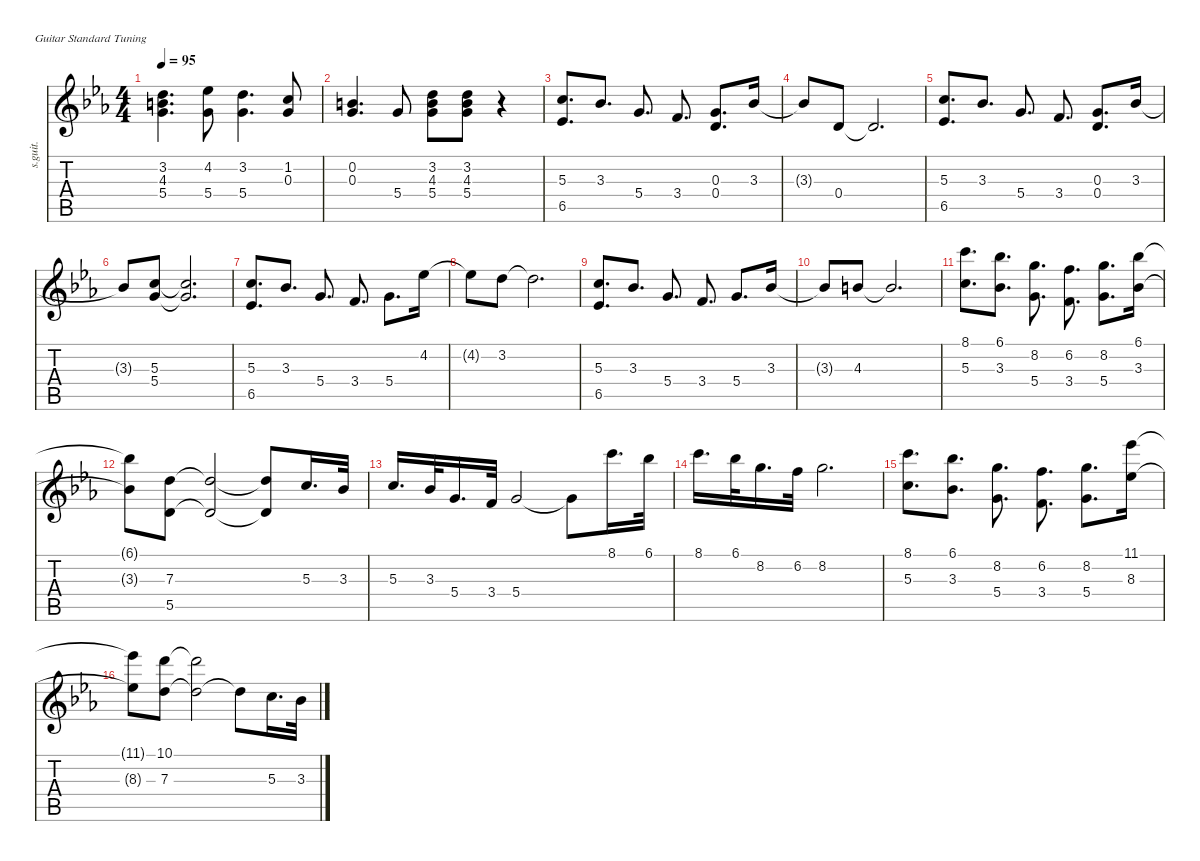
\defaultSystemsLayout 4
\hideDynamics
\bracketExtendMode nobrackets
\track ("melody" "s.guit.") {defaultSystemsLayout 4 instrument acousticguitarsteel}
\staff {score tabs}
\tuning (E4 B3 G3 D3 A2 E2)
\ts (4 4)
\tempo 95
\clef g2
\ks eb
(5.4{acc forcenatural} 4.3{acc forcenatural} 3.2{acc forcenatural}).4{d dy mf beam Down} (5.4{acc forcenatural} 4.2{acc b}).8{beam Down} (3.2{acc forcenatural} 5.4{acc forcenatural}).4{d beam Down} (1.2{acc forcenatural} 0.3{acc forcenatural}).8{beam Up} |
(0.2{acc forcenatural} 0.3{acc forcenatural}).4{d beam Up} 5.4{acc forcenatural}.8{beam Up} (5.4{acc forcenatural} 4.3{acc forcenatural} 3.2{acc forcenatural}).8{beam Down} (3.2{acc forcenatural} 4.3{acc forcenatural} 5.4{acc forcenatural}).8{beam Down} r.4{beam Down} |
(5.3{acc forcenatural} 6.5{acc b}).8{d beam Up} 3.3{acc b}.8{d beam Up} 5.4{acc forcenatural}.8{d beam Up} 3.4{acc forcenatural}.8{d beam Up} (0.4{acc forcenatural} 0.3{acc forcenatural}).8{d beam Up} 3.3{acc b}.16{beam Up} |
3.3{t acc b}.8{beam Up} 0.4{acc forcenatural}.8{beam Up} 0.4{t acc forcenatural}.2{d beam Up} |
(5.3{acc forcenatural} 6.5{acc b}).8{d beam Up} 3.3{acc b}.8{d beam Up} 5.4{acc forcenatural}.8{d beam Up} 3.4{acc forcenatural}.8{d beam Up} (0.4{acc forcenatural} 0.3{acc forcenatural}).8{d beam Up} 3.3{acc b}.16{beam Up} |
3.3{t acc b}.8{beam Up} (5.3{acc forcenatural} 5.4{acc forcenatural}).8{beam Up} (5.3{t acc forcenatural} 5.4{t acc forcenatural}).2{d beam Up} |
(5.3{acc forcenatural} 6.5{acc b}).8{d beam Up} 3.3{acc b}.8{d beam Up} 5.4{acc forcenatural}.8{d beam Up} 3.4{acc forcenatural}.8{d beam Up} 5.4{acc forcenatural}.8{d beam Down} 4.2{acc b}.16{beam Down} |
4.2{t acc b}.8{beam Down} 3.2{acc forcenatural}.8{beam Down} 3.2{t acc forcenatural}.2{d beam Down} |
(5.3{acc forcenatural} 6.5{acc b}).8{d beam Up} 3.3{acc b}.8{d beam Up} 5.4{acc forcenatural}.8{d beam Up} 3.4{acc forcenatural}.8{d beam Up} 5.4{acc forcenatural}.8{d beam Up} 3.3{acc b}.16{beam Up} |
3.3{t acc b}.8{beam Up} 4.3{acc forcenatural}.8{beam Up} 4.3{t acc forcenatural}.2{d beam Up} |
(8.1{acc forcenatural} 5.3{acc forcenatural}).8{d beam Down} (6.1{acc b} 3.3{acc b}).8{d beam Down} (8.2{acc forcenatural} 5.4{acc forcenatural}).8{d beam Down} (6.2{acc forcenatural} 3.4{acc forcenatural}).8{d beam Down} (8.2{acc forcenatural} 5.4{acc forcenatural}).8{d beam Down} (6.1{acc b} 3.3{acc b}).16{beam Down} |
(6.1{t acc b} 3.3{t acc b}).8{beam Down} (7.3{acc forcenatural} 5.5{acc forcenatural}).8{beam Down} (7.3{t acc forcenatural} 5.5{t acc forcenatural}).2{beam Up} (7.3{t acc forcenatural} 5.5{t acc forcenatural}).8{beam Up} 5.3{acc forcenatural}.16{d beam Up} 3.3{acc b}.32{beam Up} |
5.3{acc forcenatural}.16{d beam Up} 3.3{acc b}.32{beam Up} 5.4{acc forcenatural}.16{d beam Up} 3.4{acc forcenatural}.32{beam Up} 5.4{acc forcenatural}.2{beam Up} 5.4{t acc forcenatural}.8{beam Down} 8.1{acc forcenatural}.16{d beam Down} 6.1{acc b}.32{beam Down} |
8.1{acc forcenatural}.16{d beam Down} 6.1{acc b}.32{beam Down} 8.2{acc forcenatural}.16{d beam Down} 6.2{acc forcenatural}.32{beam Down} 8.2{acc forcenatural}.2{d beam Down} |
(8.1{acc forcenatural} 5.3{acc forcenatural}).8{d beam Down} (6.1{acc b} 3.3{acc b}).8{d beam Down} (8.2{acc forcenatural} 5.4{acc forcenatural}).8{d beam Down} (6.2{acc forcenatural} 3.4{acc forcenatural}).8{d beam Down} (8.2{acc forcenatural} 5.4{acc forcenatural}).8{d beam Down} (11.1{acc b} 8.3{acc b}).16{beam Down} |
(11.1{t acc b} 8.3{t acc b}).8{beam Down} (7.3{acc forcenatural} 10.1{acc forcenatural}).8{beam Down} (7.3{t acc forcenatural} 10.1{t acc forcenatural}).2{beam Down} 7.3{t acc forcenatural}.8{beam Down} 5.3{acc forcenatural}.16{d beam Down} 3.3{acc b}.32{beam Down}
